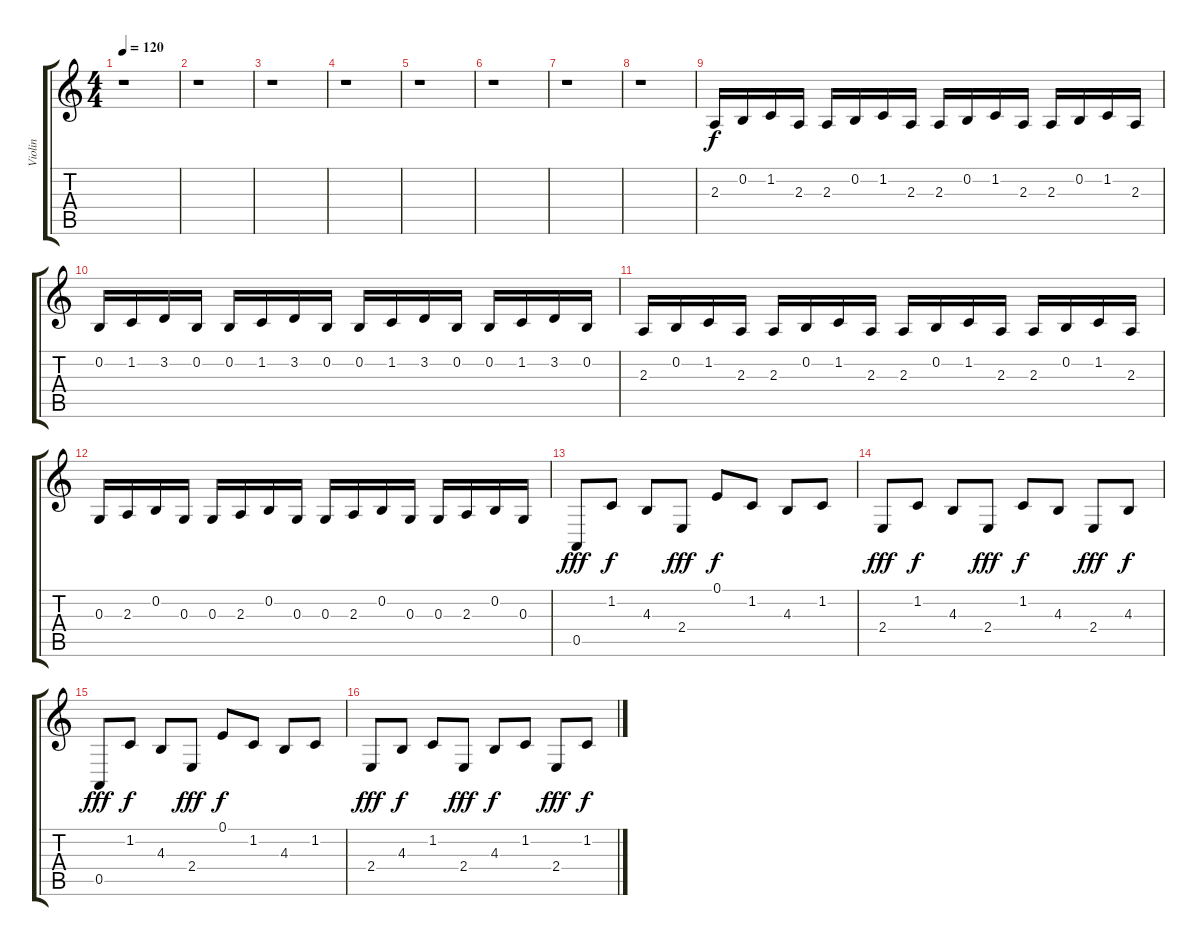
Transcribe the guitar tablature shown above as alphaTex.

\track ("Violin" "Violin") {instrument violin}
\staff {score tabs}
\tuning (E4 B3 G3 D3 A2 E2) {hide}
\ts (4 4)
\tempo 120
\clef g2
\ks c
r.1{dy f instrument violin} |
r.1 |
r.1 |
r.1 |
r.1 |
r.1 |
r.1 |
r.1 |
2.3.16 0.2.16 1.2.16 2.3.16 2.3.16 0.2.16 1.2.16 2.3.16 2.3.16 0.2.16 1.2.16 2.3.16 2.3.16 0.2.16 1.2.16 2.3.16 |
0.2.16 1.2.16 3.2.16 0.2.16 0.2.16 1.2.16 3.2.16 0.2.16 0.2.16 1.2.16 3.2.16 0.2.16 0.2.16 1.2.16 3.2.16 0.2.16 |
2.3.16 0.2.16 1.2.16 2.3.16 2.3.16 0.2.16 1.2.16 2.3.16 2.3.16 0.2.16 1.2.16 2.3.16 2.3.16 0.2.16 1.2.16 2.3.16 |
0.3.16 2.3.16 0.2.16 0.3.16 0.3.16 2.3.16 0.2.16 0.3.16 0.3.16 2.3.16 0.2.16 0.3.16 0.3.16 2.3.16 0.2.16 0.3.16 |
0.5.8{dy fff} 1.2.8{dy f} 4.3.8 2.4.8{dy fff} 0.1.8{dy f} 1.2.8 4.3.8 1.2.8 |
2.4.8{dy fff} 1.2.8{dy f} 4.3.8 2.4.8{dy fff} 1.2.8{dy f} 4.3.8 2.4.8{dy fff} 4.3.8{dy f} |
0.5.8{dy fff} 1.2.8{dy f} 4.3.8 2.4.8{dy fff} 0.1.8{dy f} 1.2.8 4.3.8 1.2.8 |
2.4.8{dy fff} 4.3.8{dy f} 1.2.8 2.4.8{dy fff} 4.3.8{dy f} 1.2.8 2.4.8{dy fff} 1.2.8{dy f}
